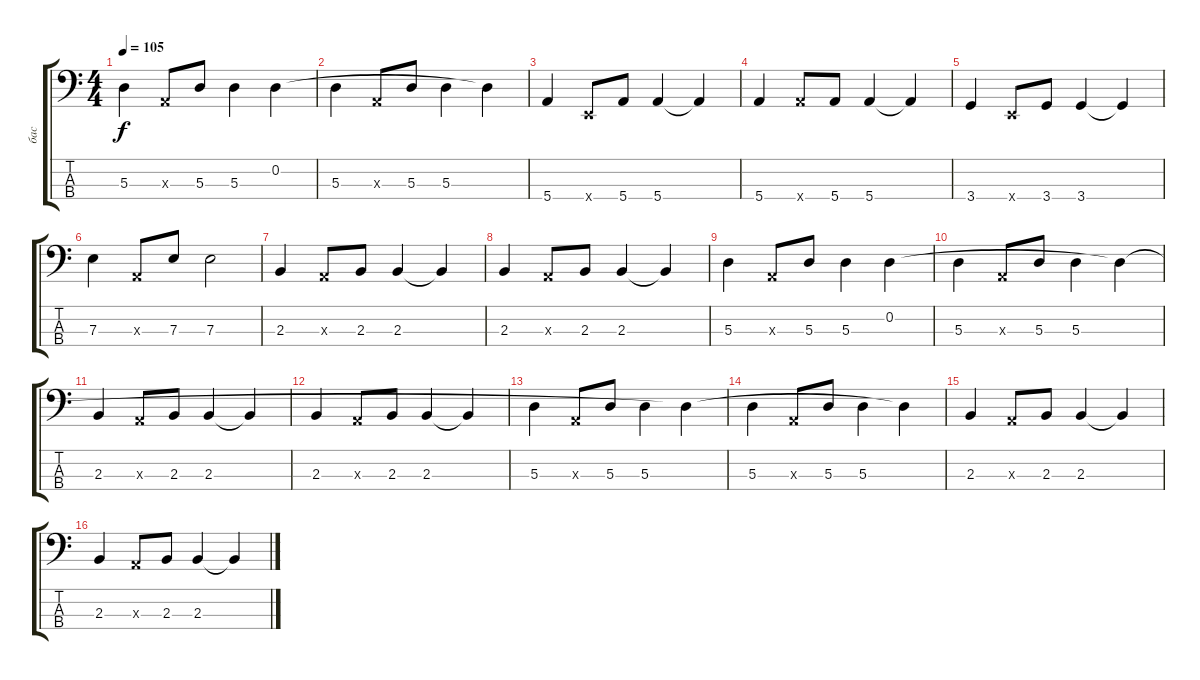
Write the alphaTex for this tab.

\track ("бас" "бас") {instrument electricbassfinger}
\staff {score tabs}
\tuning (G2 D2 A1 E1) {hide}
\ts (4 4)
\tempo 105
\clef f4
\ks c
5.3.4{dy f} 0.3{x}.8 5.3.8 5.3.4 0.2.4 |
5.3.4 0.3{x}.8 5.3.8 5.3.4 0.2{t}.4 |
5.4.4 0.4{x}.8 5.4.8 5.4.4 5.4{t}.4 |
5.4.4 5.4{x}.8 5.4.8 5.4.4 5.4{t}.4 |
3.4.4 0.4{x}.8 3.4.8 3.4.4 3.4{t}.4 |
7.3.4 0.3{x}.8 7.3.8 7.3.2 |
2.3.4 0.3{x}.8 2.3.8 2.3.4 2.3{t}.4 |
2.3.4 0.3{x}.8 2.3.8 2.3.4 2.3{t}.4 |
5.3.4 0.3{x}.8 5.3.8 5.3.4 0.2.4 |
5.3.4 0.3{x}.8 5.3.8 5.3.4 0.2{t}.4 |
2.3.4 0.3{x}.8 2.3.8 2.3.4 2.3{t}.4 |
2.3.4 0.3{x}.8 2.3.8 2.3.4 2.3{t}.4 |
5.3.4 0.3{x}.8 5.3.8 5.3.4 0.2{t}.4 |
5.3.4 0.3{x}.8 5.3.8 5.3.4 0.2{t}.4 |
2.3.4 0.3{x}.8 2.3.8 2.3.4 2.3{t}.4 |
2.3.4 0.3{x}.8 2.3.8 2.3.4 2.3{t}.4
